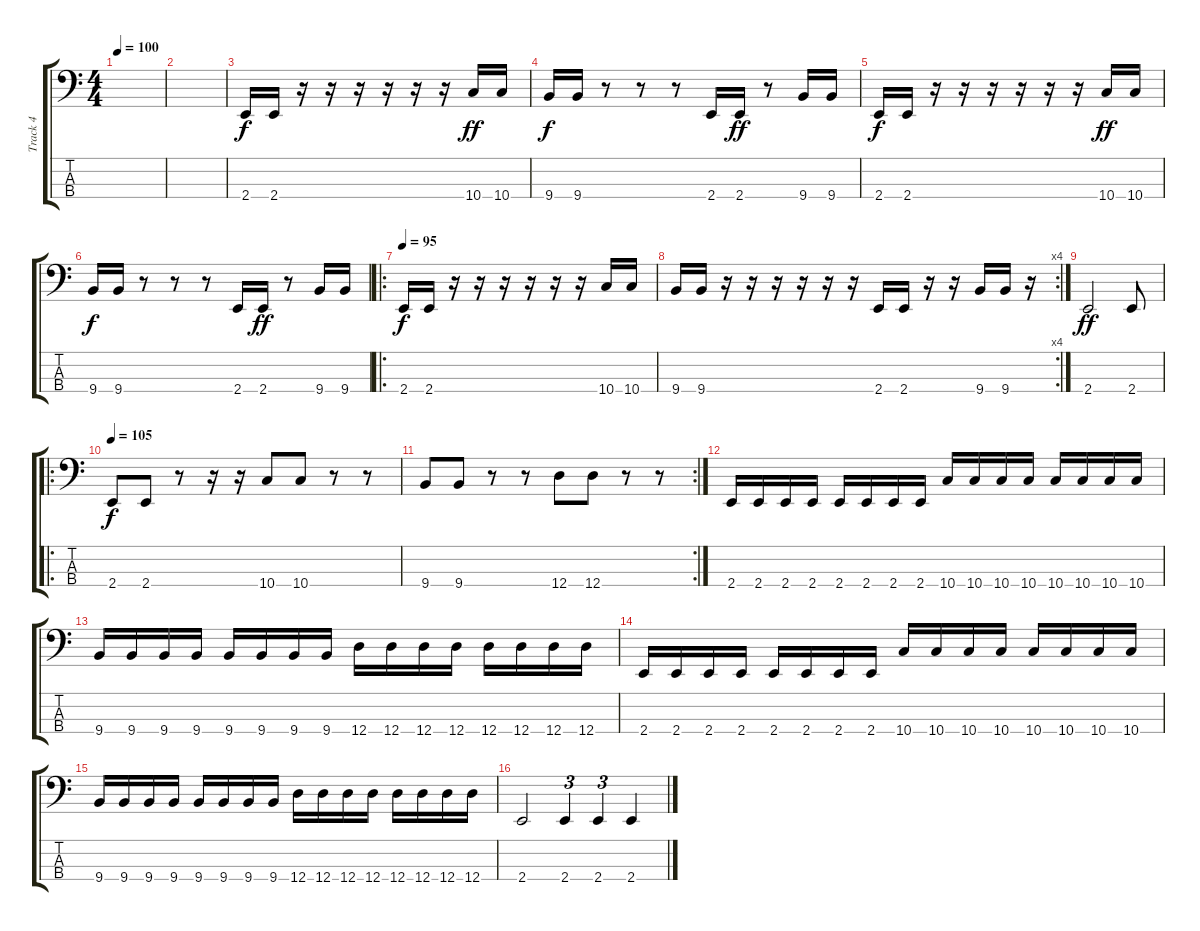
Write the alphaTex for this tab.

\track ("Track 4" "Track 4") {instrument electricbasspick}
\staff {score tabs}
\tuning (G2 D2 A1 D1) {hide}
\ts (4 4)
\tempo 100
\clef f4
\ks c
|
|
2.4.16{dy f} 2.4.16 r.16 r.16 r.16 r.16 r.16 r.16 10.4.16{dy ff} 10.4.16 |
9.4.16{dy f} 9.4.16 r.8 r.8 r.8 2.4.16 2.4.16{dy ff} r.8 9.4.16 9.4.16 |
2.4.16{dy f} 2.4.16 r.16 r.16 r.16 r.16 r.16 r.16 10.4.16{dy ff} 10.4.16 |
9.4.16{dy f} 9.4.16 r.8 r.8 r.8 2.4.16 2.4.16{dy ff} r.8 9.4.16 9.4.16 |
\ro
\tempo 95
2.4.16{dy f} 2.4.16 r.16 r.16 r.16 r.16 r.16 r.16 10.4.16 10.4.16 |
\rc 4
9.4.16 9.4.16 r.16 r.16 r.16 r.16 r.16 r.16 2.4.16 2.4.16 r.16 r.16 9.4.16 9.4.16 r.16 |
2.4.2{dy ff} 2.4.8 |
\ro
\tempo 105
2.4.8{dy f} 2.4.8 r.8 r.16 r.16 10.4.8 10.4.8 r.8 r.8 |
\rc 2
9.4.8 9.4.8 r.8 r.8 12.4.8 12.4.8 r.8 r.8 |
2.4.16 2.4.16 2.4.16 2.4.16 2.4.16 2.4.16 2.4.16 2.4.16 10.4.16 10.4.16 10.4.16 10.4.16 10.4.16 10.4.16 10.4.16 10.4.16 |
9.4.16 9.4.16 9.4.16 9.4.16 9.4.16 9.4.16 9.4.16 9.4.16 12.4.16 12.4.16 12.4.16 12.4.16 12.4.16 12.4.16 12.4.16 12.4.16 |
2.4.16 2.4.16 2.4.16 2.4.16 2.4.16 2.4.16 2.4.16 2.4.16 10.4.16 10.4.16 10.4.16 10.4.16 10.4.16 10.4.16 10.4.16 10.4.16 |
9.4.16 9.4.16 9.4.16 9.4.16 9.4.16 9.4.16 9.4.16 9.4.16 12.4.16 12.4.16 12.4.16 12.4.16 12.4.16 12.4.16 12.4.16 12.4.16 |
2.4.2 2.4.4{tu (3 2)} 2.4.4{tu (3 2)} 2.4.4
